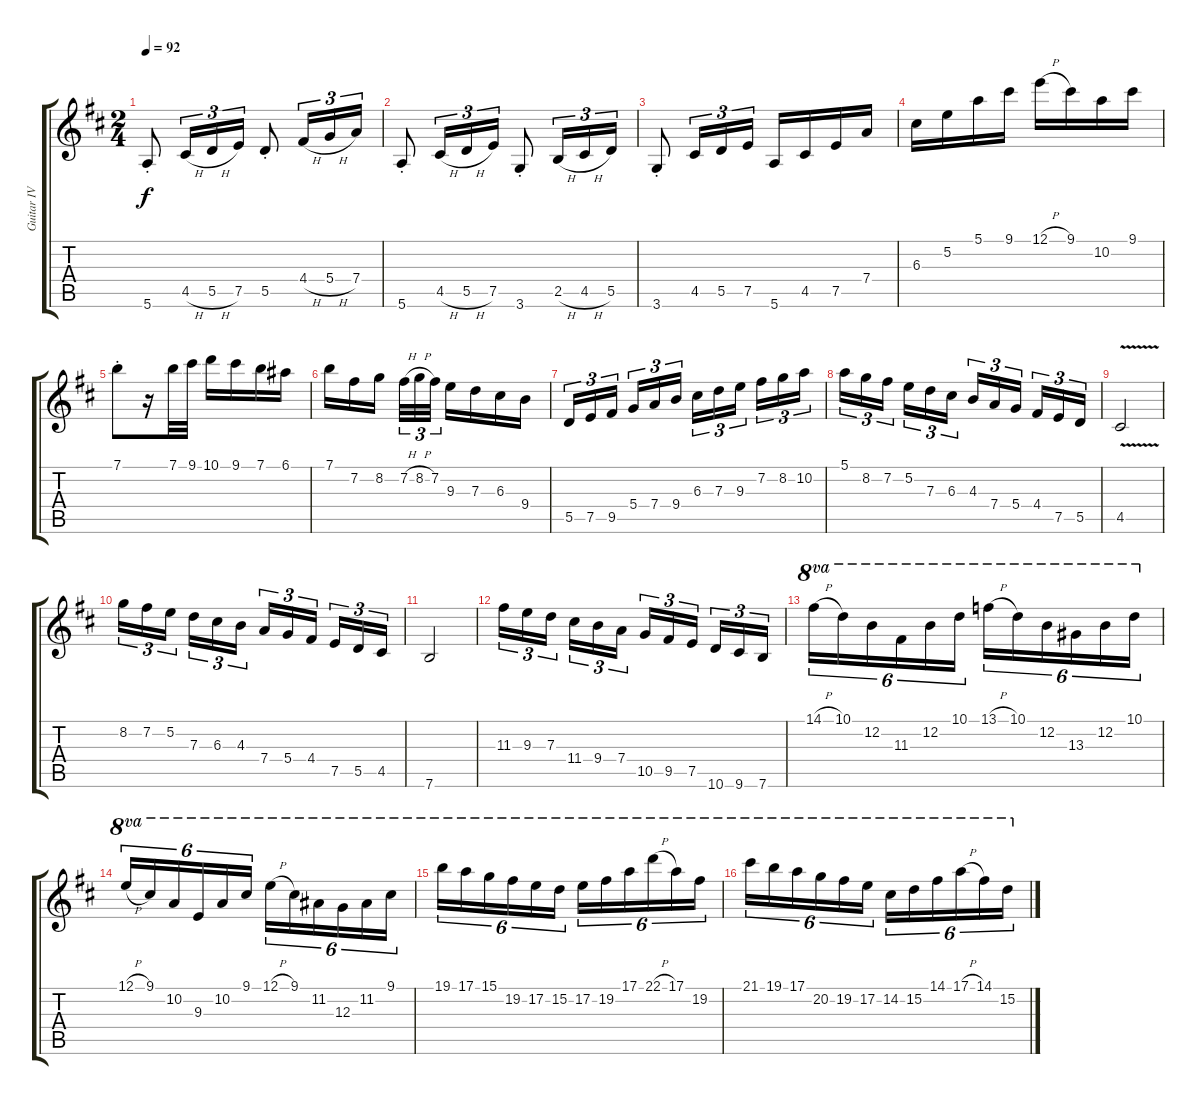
\track ("Guitar IV" "Guitar IV") {instrument acousticguitarsteel}
\staff {score tabs}
\tuning (E4 B3 G3 D3 A2 E2) {hide}
\ts (2 4)
\tempo 92
\clef g2
\ks d
5.6{st}.8{dy f} 4.5{h}.16{tu (3 2)} 5.5{h}.16{tu (3 2)} 7.5.16{tu (3 2)} 5.5{st}.8 4.4{h}.16{tu (3 2)} 5.4{h}.16{tu (3 2)} 7.4.16{tu (3 2)} |
5.6{st}.8 4.5{h}.16{tu (3 2)} 5.5{h}.16{tu (3 2)} 7.5.16{tu (3 2)} 3.6{st}.8 2.5{h}.16{tu (3 2)} 4.5{h}.16{tu (3 2)} 5.5.16{tu (3 2)} |
3.6{st}.8 4.5.16{tu (3 2)} 5.5.16{tu (3 2)} 7.5.16{tu (3 2)} 5.6.16 4.5.16 7.5.16 7.4.16 |
6.3.16 5.2.16 5.1.16 9.1.16 12.1{h}.16 9.1.16 10.2.16 9.1.16 |
7.1{st}.8 r.16 7.1.32 9.1.32 10.1.16 9.1.16 7.1.16 6.1.16 |
7.1.16 7.2.16 8.2.16{beam splitsecondary} 7.2{h}.32{tu (3 2)} 8.2{h}.32{tu (3 2)} 7.2.32{tu (3 2)} 9.3.16 7.3.16 6.3.16 9.4.16 |
5.5.16{tu (3 2)} 7.5.16{tu (3 2)} 9.5.16{tu (3 2) beam splitsecondary} 5.4.16{tu (3 2)} 7.4.16{tu (3 2)} 9.4.16{tu (3 2)} 6.3.16{tu (3 2)} 7.3.16{tu (3 2)} 9.3.16{tu (3 2) beam splitsecondary} 7.2.16{tu (3 2)} 8.2.16{tu (3 2)} 10.2.16{tu (3 2)} |
5.1.16{tu (3 2)} 8.2.16{tu (3 2)} 7.2.16{tu (3 2) beam splitsecondary} 5.2.16{tu (3 2)} 7.3.16{tu (3 2)} 6.3.16{tu (3 2)} 4.3.16{tu (3 2)} 7.4.16{tu (3 2)} 5.4.16{tu (3 2) beam splitsecondary} 4.4.16{tu (3 2)} 7.5.16{tu (3 2)} 5.5.16{tu (3 2)} |
4.5{v}.2 |
8.2.16{tu (3 2)} 7.2.16{tu (3 2)} 5.2.16{tu (3 2) beam splitsecondary} 7.3.16{tu (3 2)} 6.3.16{tu (3 2)} 4.3.16{tu (3 2)} 7.4.16{tu (3 2)} 5.4.16{tu (3 2)} 4.4.16{tu (3 2) beam splitsecondary} 7.5.16{tu (3 2)} 5.5.16{tu (3 2)} 4.5.16{tu (3 2)} |
7.6.2 |
11.3.16{tu (3 2)} 9.3.16{tu (3 2)} 7.3.16{tu (3 2) beam splitsecondary} 11.4.16{tu (3 2)} 9.4.16{tu (3 2)} 7.4.16{tu (3 2)} 10.5.16{tu (3 2)} 9.5.16{tu (3 2)} 7.5.16{tu (3 2) beam splitsecondary} 10.6.16{tu (3 2)} 9.6.16{tu (3 2)} 7.6.16{tu (3 2)} |
14.1{h}.16{tu (6 4) ot 8va} 10.1.16{tu (6 4) ot 8va} 12.2.16{tu (6 4) ot 8va} 11.3.16{tu (6 4) ot 8va} 12.2.16{tu (6 4) ot 8va} 10.1.16{tu (6 4) ot 8va} 13.1{h}.16{tu (6 4) ot 8va} 10.1.16{tu (6 4) ot 8va} 12.2.16{tu (6 4) ot 8va} 13.3.16{tu (6 4) ot 8va} 12.2.16{tu (6 4) ot 8va} 10.1.16{tu (6 4) ot 8va} |
12.1{h}.16{tu (6 4) ot 8va} 9.1.16{tu (6 4) ot 8va} 10.2.16{tu (6 4) ot 8va} 9.3.16{tu (6 4) ot 8va} 10.2.16{tu (6 4) ot 8va} 9.1.16{tu (6 4) ot 8va} 12.1{h}.16{tu (6 4) ot 8va} 9.1.16{tu (6 4) ot 8va} 11.2.16{tu (6 4) ot 8va} 12.3.16{tu (6 4) ot 8va} 11.2.16{tu (6 4) ot 8va} 9.1.16{tu (6 4) ot 8va} |
19.1.16{tu (6 4) ot 8va} 17.1.16{tu (6 4) ot 8va} 15.1.16{tu (6 4) ot 8va} 19.2.16{tu (6 4) ot 8va} 17.2.16{tu (6 4) ot 8va} 15.2.16{tu (6 4) ot 8va} 17.2.16{tu (6 4) ot 8va} 19.2.16{tu (6 4) ot 8va} 17.1.16{tu (6 4) ot 8va} 22.1{h}.16{tu (6 4) ot 8va} 17.1.16{tu (6 4) ot 8va} 19.2.16{tu (6 4) ot 8va} |
21.1.16{tu (6 4) ot 8va} 19.1.16{tu (6 4) ot 8va} 17.1.16{tu (6 4) ot 8va} 20.2.16{tu (6 4) ot 8va} 19.2.16{tu (6 4) ot 8va} 17.2.16{tu (6 4) ot 8va} 14.2.16{tu (6 4) ot 8va} 15.2.16{tu (6 4) ot 8va} 14.1.16{tu (6 4) ot 8va} 17.1{h}.16{tu (6 4) ot 8va} 14.1.16{tu (6 4) ot 8va} 15.2.16{tu (6 4) ot 8va}
